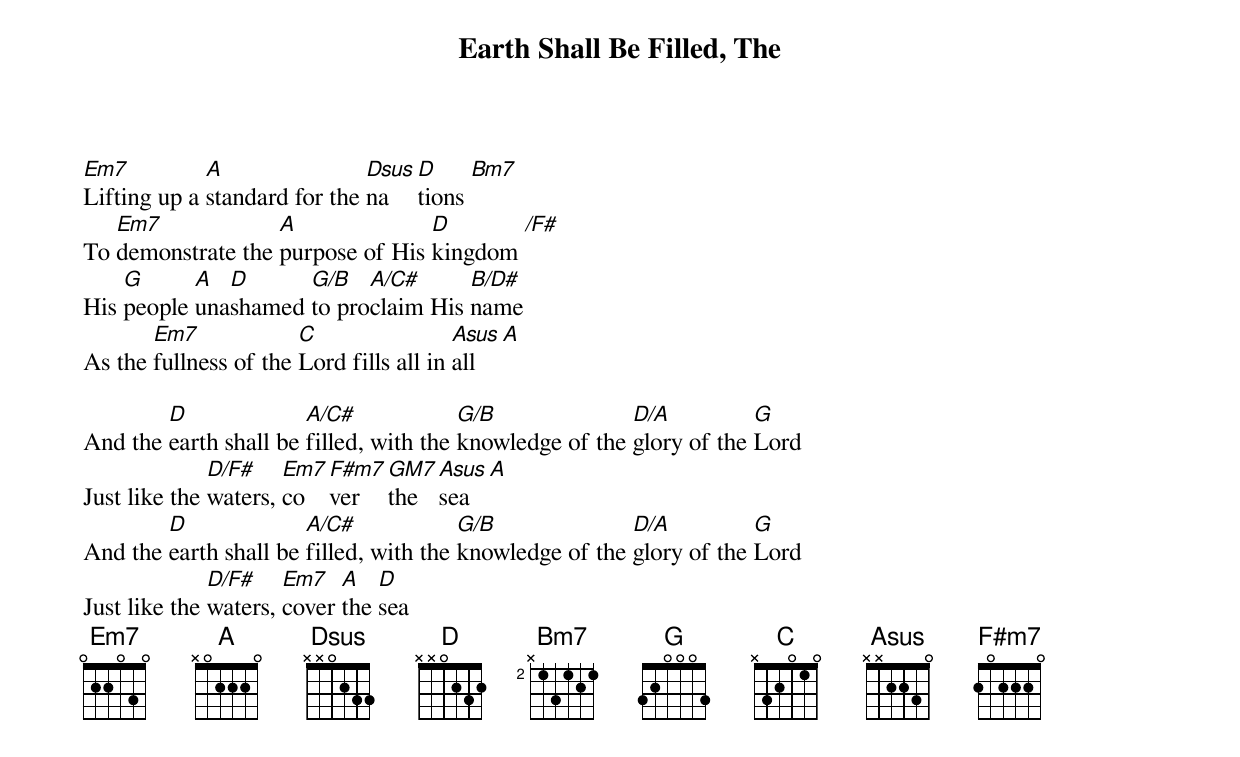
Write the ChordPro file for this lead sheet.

{title: Earth Shall Be Filled, The}
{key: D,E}
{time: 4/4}
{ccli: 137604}
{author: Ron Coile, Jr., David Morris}
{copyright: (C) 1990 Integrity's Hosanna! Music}

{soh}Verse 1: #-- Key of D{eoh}
[Em7]Lifting up a [A]standard for the [Dsus]na[D]tions [Bm7]
To [Em7]demonstrate the [A]purpose of His [D]kingdom [/F#]
His [G]people [A]una[D]shamed [G/B]to pro[A/C#]claim His [B/D#]name
As the [Em7]fullness of the [C]Lord fills all in [Asus]all [A]

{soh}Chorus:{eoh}
And the [D]earth shall be [A/C#]filled, with the [G/B]knowledge of the [D/A]glory of the [G]Lord
Just like the [D/F#]waters, [Em7]co[F#m7]ver [GM7]the [Asus]sea [A]
And the [D]earth shall be [A/C#]filled, with the [G/B]knowledge of the [D/A]glory of the [G]Lord
Just like the [D/F#]waters, [Em7]cover [A]the [D]sea
